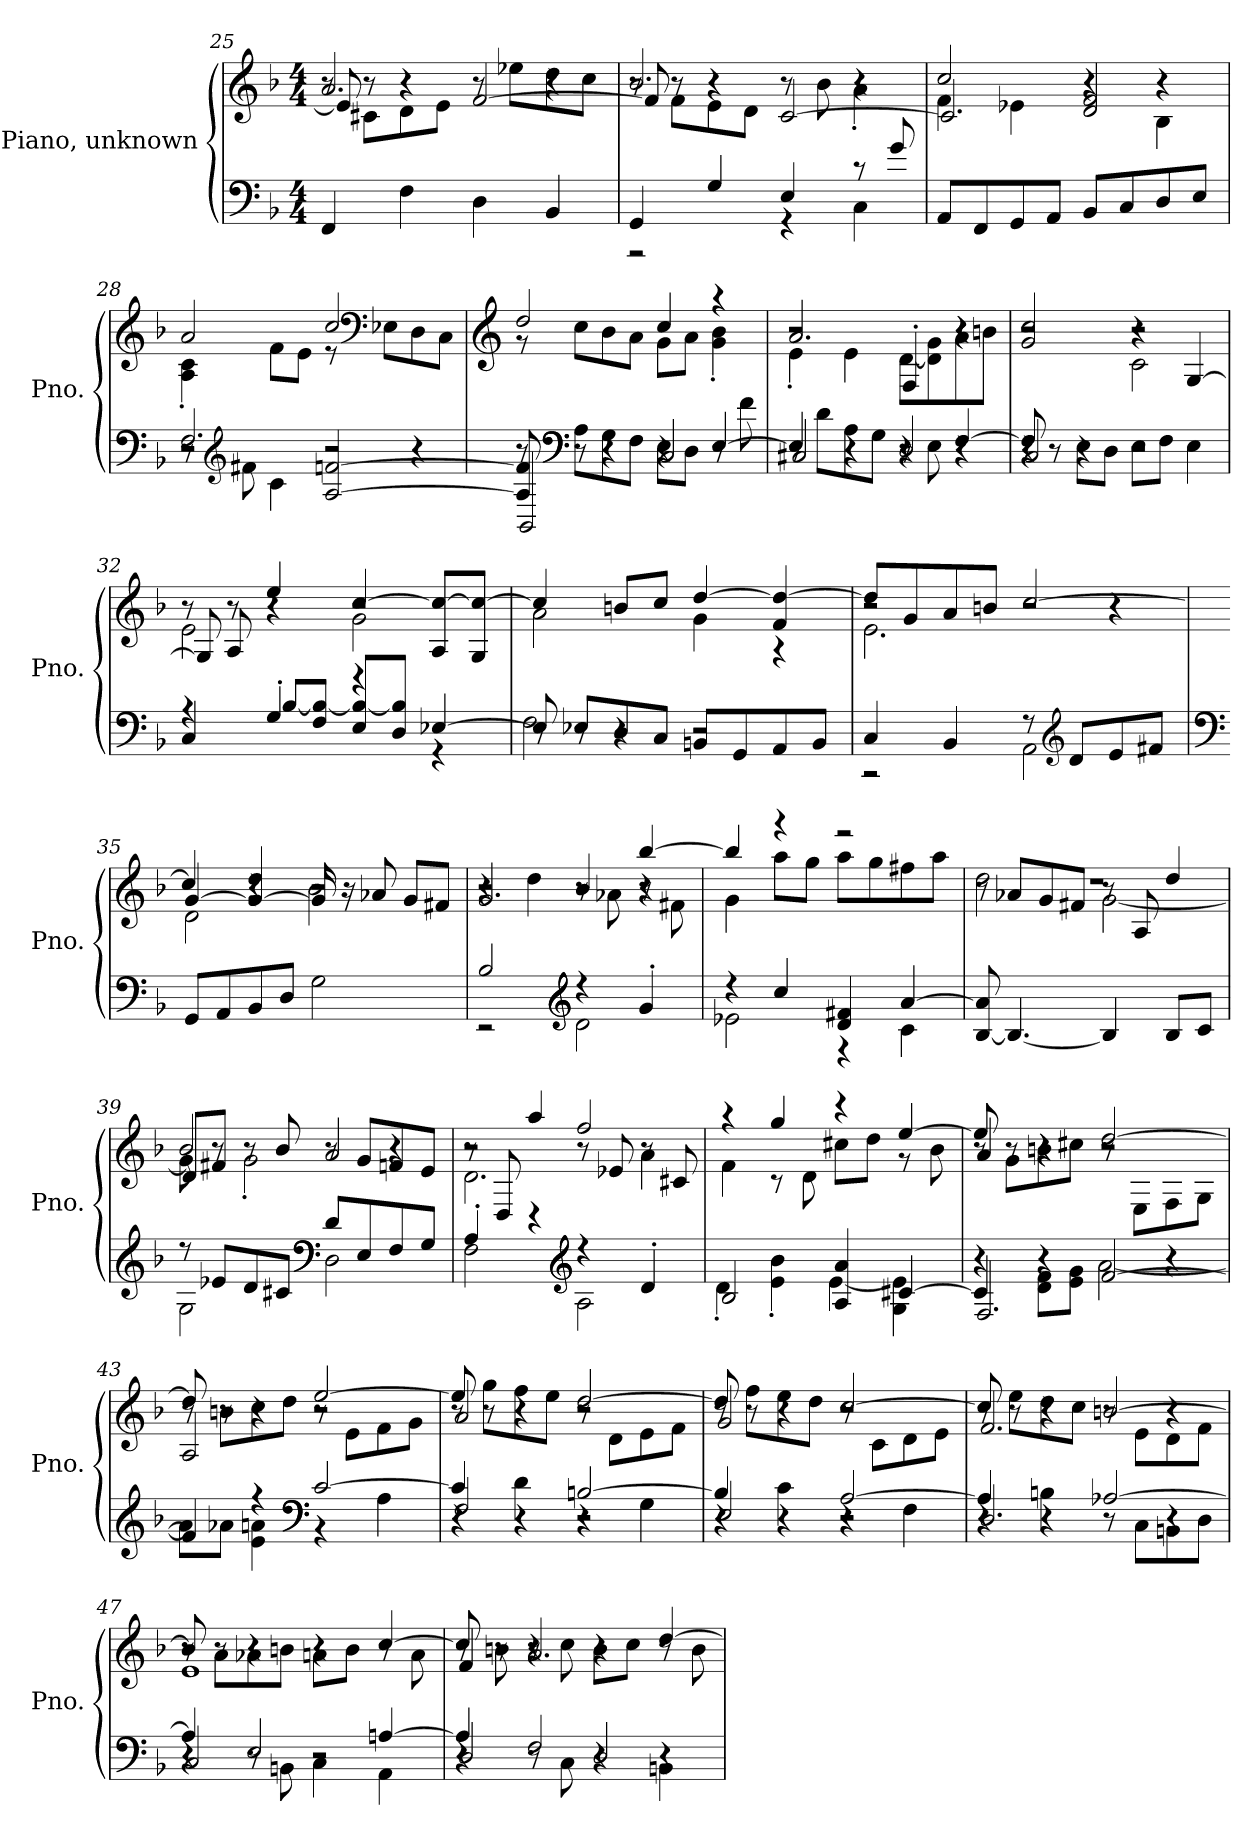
**kern	**kern
*part1	*part1
*staff2	*staff1
*I"Piano, unknown	*
*I'Pno.	*
*clefF4	*clefG2
*k[b-]	*k[b-]
*M4/4	*M4/4
=25	=25
*	*^
*	*	*^
4FF/	2.a/	8r	8e/]
.	.	8c#X\L	8r
4F\	.	8d\	4r
.	.	8e\J	.
4D\	.	8r	[2f/
.	.	8ee-X\L	.
4BB-/	4r	8dd\	.
.	.	8cc\J	.
=26	=26	=26	=26
*^	*	*	*
4GG/	2r	2.b-/	8r	8f/]
.	.	.	8f\L	8r
4G/	.	.	8e\	4r
.	.	.	8d\J	.
4E/	4r	.	8r	[2c/
.	.	.	8b-\	.
8r	4C\	4r	4a'\	.
8g/	.	.	.	.
*v	*v	*	*	*
!!LO:PB:g=z	!!	!!
=27	=27	=27	=27
8AA/L	2cc/	4f\	2.c/]
8FF/	.	.	.
8GG/	.	4e-X\	.
8AA/J	.	.	.
8BB-/L	2d/ 2f/	4r	.
8C/	.	.	.
8D/	.	4B-\	4r
8E/J	.	.	.
*	*	*v	*v
=28	=28	=28
*^	*	*
*	*^	*	*
2r	8r	2.F/	2a/	4A\' 4c\'
*clefG2	*	*	*	*
.	8f#X\	.	.	.
.	4c\	.	.	8f\L
.	.	.	.	8e\J
[2A/ [2fn/	2r	.	2cc/	8r
*	*	*	*clefF4	*
.	.	.	.	8E-X\L
.	.	4r	.	8D\
.	.	.	.	8C\J
=29	=29	=29	=29	=29
*	*	*	*clefG2	*
8A/] 8f/]	8r	2BB-/	2dd/	8r
*clefF4	*	*	*	*
8r	8A\L	.	.	8cc\L
4r	8G\	.	.	8b-\
.	8F\J	.	.	8a\J
4r	8E\L	2C/	4cc/	8g\L
.	8D\J	.	.	8a\J
[4E/	8r	.	4r	4g\' 4b-\'
.	8f\	.	.	.
!!LO:LB:g=z
=30	=30	=30	=30	=30
*	*	*	*	*^
4E/]	8r	2C#X/	2.a/	4e'\	2r
.	8d\L	.	.	.	.
4r	8A\	.	.	4e\	.
.	8G\J	.	.	.	.
4r	8r	2D/	.	[8d\L	4F'/
.	8E\	.	.	8d\] 8g\	.
[4F/	4r	.	4r	8a\	4r
.	.	.	.	8bn\J	.
=31	=31	=31	=31	=31	=31
8F/]	4r	2C/	2g/ 2cc/	2r	2r
8r	.	.	.	.	.
4r	8E\L	.	.	.	.
.	8D\J	.	.	.	.
2r	8E\L	2r	2r	2c\	4r
.	8F\J	.	.	.	.
.	4E\	.	.	.	[4G/
*	*v	*v	*	*	*
=32	=32	=32	=32	=32
4r	4C/	8r	2e\	8G/]
.	.	8A/	.	8r
4G'/	[8B-/L	4ee/	.	4r
.	8F/ 8B-/_J	.	.	.
4r	8E/ 8B-/_L	[4cc/	2g\	2r
.	8D/ 8B-/]J	.	.	.
[4E-X/	4r	8A/ 8cc/_L	.	.
.	.	8G/ 8cc/_J	.	.
*	*	*	*v	*v
=33	=33	=33	=33
*	*^	*	*
8E-/]	2F\	8r	4cc/]	2a\
8r	.	8E-X/L	.	.
4r	.	8D/	8bn/L	.
.	.	8C/J	8cc/J	.
2r	2r	8BBn/L	[4dd/	4g\
.	.	8GG/	.	.
.	.	8AA/	4f/ 4dd/_	4r
.	.	8BB/J	.	.
*	*v	*v	*	*
!!LO:LB:g=z
=34	=34	=34	=34
*	*	*	*^
4C/	2r	8dd/L]	2.e\	2r
.	.	8g/	.	.
4BB-/	.	8a/	.	.
.	.	8bn/J	.	.
8r	2AA\	2r	.	[2cc/
*clefG2	*	*	*	*
8d/L	.	.	.	.
8e/	.	.	4r	.
8f#X/J	.	.	.	.
*v	*v	*	*	*
=35	=35	=35	=35
*clefF4	*	*	*
8GG/L	[4g/	2d\	4cc/]
8AA/	.	.	.
8BB-/	4g/_ 4dd/	.	4r
8D/J	.	.	.
2G\	16g/]	2b-\	2r
.	16r	.	.
.	8a-X/	.	.
.	8g/L	.	.
.	8f#X/J	.	.
=36	=36	=36	=36
*^	*	*	*
2B-/	2r	2r	4r	2.g/
.	.	.	4dd\	.
*clefG2	*	*	*	*
4r	2d\	4b-/	8r	.
.	.	.	8a-X\	.
4g'/	.	[4bb-/	8r	4r
.	.	.	8f#X\	.
*	*	*	*v	*v
=37	=37	=37	=37
4r	2e-X\	4bb-/]	4g\
4cc/	.	4r	8aa\L
.	.	.	8gg\J
4d/ 4f#X/	4r	2r	8aa\L
.	.	.	8gg\
[4a/	4c\	.	8ff#X\
.	.	.	8aa\J
*v	*v	*	*
!!LO:LB:g=z
=38	=38	=38
*	*	*^
[8B-/ 8a/]	1r	2dd\	8r
4.B-/_	.	.	8a-X/L
.	.	.	8g/
.	.	.	8f#X/J
4B-/]	.	[2g\	8r
.	.	.	8A/
8B-/L	.	.	4dd/
8c/J	.	.	.
=39	=39	=39	=39
*^	*	*	*
8r	2G\	2b-/	8g\]	8d/L
8e-X/L	.	.	8r	8f#X/J
8d/	.	.	2g'\	8r
8c#X/J	.	.	.	8b-/
*clefF4	*	*	*	*
8d/L	2D\	2a/	.	8r
8E/	.	.	.	8g/L
8F/	.	.	4r	8fn/
8G/J	.	.	.	8e/J
=40	=40	=40	=40	=40
4A'/	2F\	2r	2.d\	8r
.	.	.	.	8D/
4r	.	.	.	4aa/
*clefG2	*	*	*	*
4r	2A\	2ff/	.	8r
.	.	.	.	8e-X/
4d'/	.	.	4a\	8r
.	.	.	.	8c#X/
*	*	*	*v	*v
!!LO:LB:g=z
=41	=41	=41	=41
2B-/	4d'\	4r	4f\
.	4e\' 4b-\'	4gg/	8r
.	.	.	8d\
4A/ 4a/	[4e\	4r	8cc#X\L
.	.	.	8dd\J
[4c#X/	4G\ 4e\]	[4ee/	8r
.	.	.	8b-\
=42	=42	=42	=42
*	*^	*	*^
4c#/]	4r	2.F/	8ee/]	8r	4a/
.	.	.	8r	8g\L	.
4r	8d\ 8f\L	.	4r	8bn\	4r
.	8e\ 8g\J	.	.	8cc#X\J	.
[2f/	[2a\	.	[2dd/	8r	2r
.	.	.	.	8E\L	.
.	.	4r	.	8F\	.
.	.	.	.	8G\J	.
*	*v	*v	*	*	*
=43	=43	=43	=43	=43
4f/]	8a\L]	8dd/]	8r	2A/
.	8a-X\J	8r	8bn\L	.
4r	4e\ 4an\	4r	8cc\	.
.	.	.	8dd\J	.
*clefF4	*	*	*	*
[2c/	4r	[2ee/	8r	2r
.	.	.	8e\L	.
.	4A\	.	8f\	.
.	.	.	8g\J	.
=44	=44	=44	=44	=44
*	*^	*	*	*
4c/]	4r	2F/	8ee/]	8r	2a/
.	.	.	8r	8gg\L	.
4r	4d\	.	4r	8ff\	.
.	.	.	.	8ee\J	.
[2Bn/	4r	2r	[2dd/	8r	2r
.	.	.	.	8d\L	.
.	4G\	.	.	8e\	.
.	.	.	.	8f\J	.
!!LO:LB:g=z	!!	!!
=45	=45	=45	=45	=45	=45
4B/]	4r	2E/	8dd/]	8r	2g/
.	.	.	8r	8ff\L	.
4r	4c\	.	4r	8ee\	.
.	.	.	.	8dd\J	.
[2A/	4r	2r	[2cc/	8r	2r
.	.	.	.	8c\L	.
.	4F\	.	.	8d\	.
.	.	.	.	8e\J	.
=46	=46	=46	=46	=46	=46
4A/]	4r	2.D/	8cc/]	8r	2.f/
.	.	.	8r	8ee\L	.
4r	4Bn\	.	4r	8dd\	.
.	.	.	.	8cc\J	.
[2A-X/	8r	.	[2bn/	8r	.
.	8C\L	.	.	8e\L	.
.	8BBn\	4r	.	8d\	4r
.	8D\J	.	.	8f\J	.
=47	=47	=47	=47	=47	=47
4A-/]	4r	2C/	8b/]	8r	1e
.	.	.	8r	8a\L	.
2E/	8r	.	4r	8a-X\	.
.	8BBn\	.	.	8bn\J	.
.	4C\	2r	4r	8an\L	.
.	.	.	.	8b\J	.
[4An/	4AA\	.	[4cc/	8r	.
.	.	.	.	8a\	.
=48	=48	=48	=48	=48	=48
4A/]	4r	2D/	8cc/]	8r	4f/
.	.	.	8r	8bn\	.
2F/	8r	.	2.a/	8r	4r
.	8C\	.	.	8cc\	.
.	4r	2D/	.	8b\L	4r
.	.	.	.	8cc\J	.
4r	4BBn\	.	.	8r	[4dd/
.	.	.	.	8b\	.
*v	*v	*v	*	*	*
*	*v	*v	*v
=	=
*-	*-
